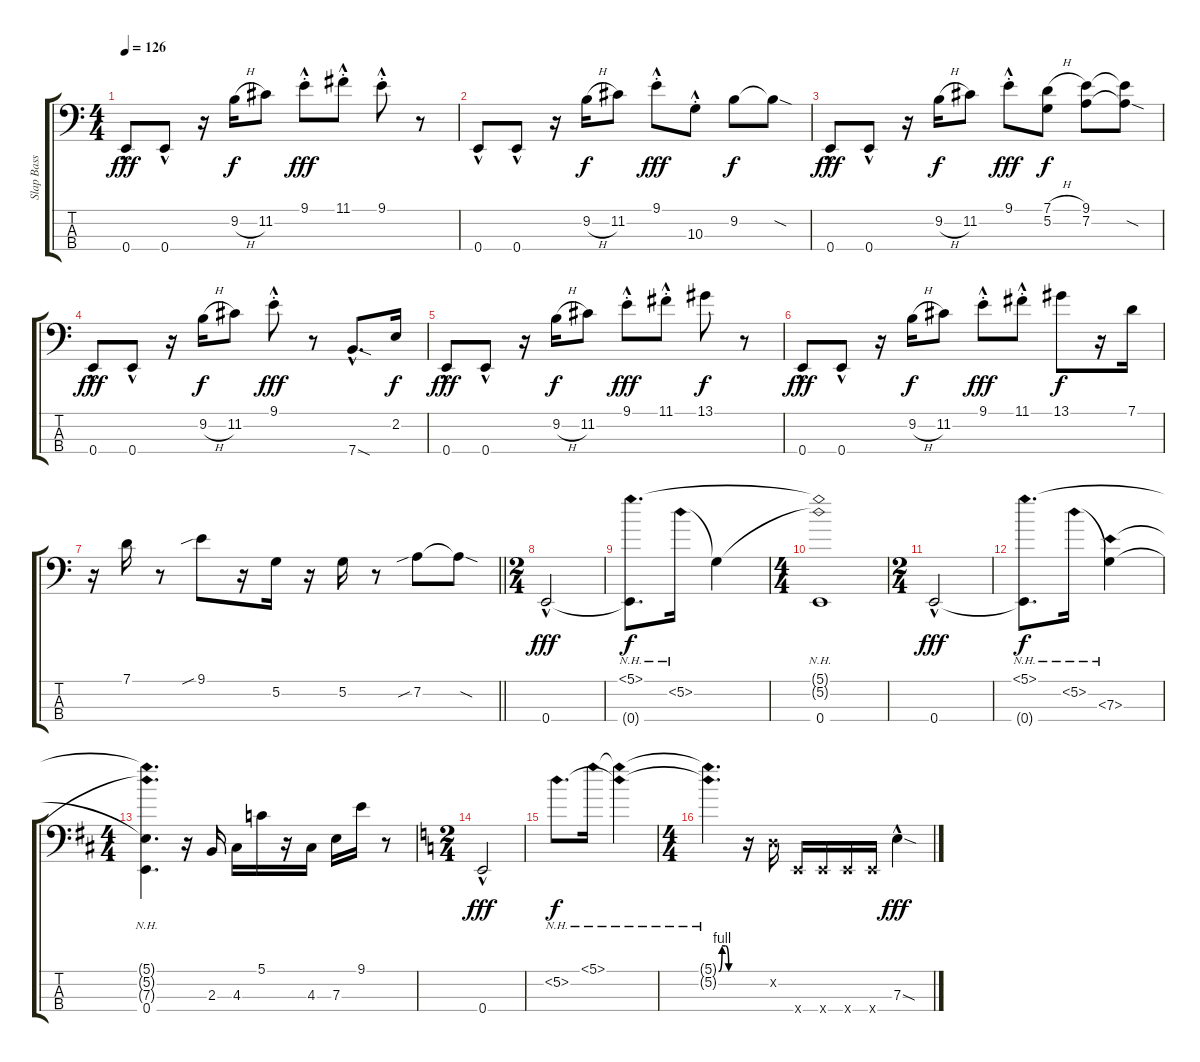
\track ("Slap Bass" "Slap Bass") {instrument slapbass1}
\staff {score tabs}
\tuning (G2 D2 A1 E1) {hide}
\ts (4 4)
\tempo 126
\clef f4
\ks c
0.4{hac}.8{dy fff} 0.4{hac}.8 r.16 9.2{h}.16{dy f} 11.2.8 9.1{hac st}.8{dy fff} 11.1{hac st}.8 9.1{hac st}.8 r.8 |
0.4{hac}.8 0.4{hac}.8 r.16 9.2{h}.16{dy f} 11.2.8 9.1{hac st}.8{dy fff} 10.3{hac st}.8 9.2.8{dy f} 9.2{sod t}.8 |
0.4{hac}.8{dy fff} 0.4{hac}.8 r.16 9.2{h}.16{dy f} 11.2.8 9.1{hac st}.8{dy fff} (7.1{h} 5.2).8{dy f} (9.1 7.2).8 (9.1{t} 7.2{sod t}).8 |
0.4{hac}.8{dy fff} 0.4{hac}.8 r.16 9.2{h}.16{dy f} 11.2.8 9.1{hac st}.8{dy fff} r.8 7.4{sod hac}.8{d} 2.2.16{dy f} |
0.4{hac}.8{dy fff} 0.4{hac}.8 r.16 9.2{h}.16{dy f} 11.2.8 9.1{hac st}.8{dy fff} 11.1{hac st}.8 13.1.8{dy f} r.8 |
0.4{hac}.8{dy fff} 0.4{hac}.8 r.16 9.2{h}.16{dy f} 11.2.8 9.1{hac st}.8{dy fff} 11.1{hac st}.8 13.1.8{dy f} r.16 7.1.16 |
\barLineRight lightlight
r.16 7.1.16 r.8 9.1{sib}.8 r.16 5.2.16 r.16 5.2.16 r.8 7.2{sib}.8 7.2{sod t}.8 |
\ts (2 4)
0.4{hac}.2{dy fff} |
(5.1{nh} 0.4{t}).8{d dy f} 5.2{nh}.16 5.2{t}.4 |
\ts (4 4)
(5.1{nh t} 5.2{nh t} 0.4).1 |
\ts (2 4)
0.4{hac}.2{dy fff} |
(5.1{nh} 0.4{t}).8{d dy f} 5.2{nh}.16 (5.2{t} 7.3{nh}).4 |
\ts (4 4)
\ks d
(5.1{nh t} 5.2{nh t} 7.3{t} 0.4).4{d} r.16 2.3.16 4.3.16 5.1.16 r.16 4.3.16 7.3.16 9.1.16 r.8 |
\ts (2 4)
\ks c
0.4{hac}.2{dy fff} |
5.2{nh}.8{d dy f} 5.1{nh}.16 (5.1{nh t} 5.2{nh t}).4 |
\ts (4 4)
(5.1{be (custom 0 0 10 4 20 4 30 0 60 0) nh t} 5.2{nh t}).4{d} r.16 0.2{x}.16 0.4{x}.16 0.4{x}.16 0.4{x}.16 0.4{x}.16 7.3{sod hac}.4{dy fff}
